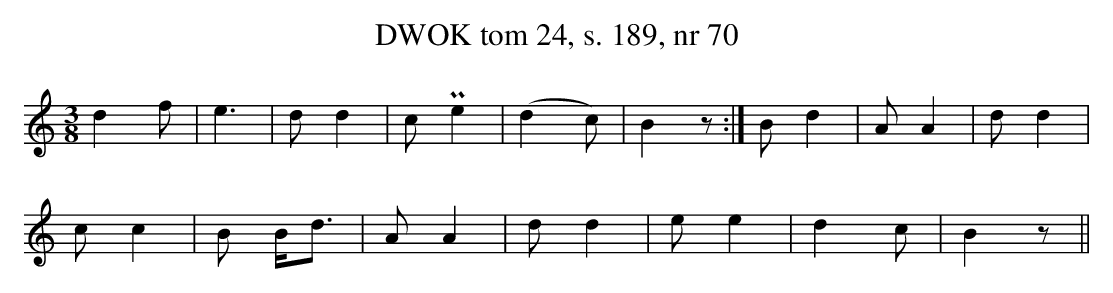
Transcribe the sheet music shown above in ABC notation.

X:1
T: DWOK tom 24, s. 189, nr 70
L: 1/16
M: 3/8
K: C
d4 f2 | e6 | d2 d4 | c2 Pe4 | (d4 c2) | B4 z2 :| B2 d4 | A2 A4 | d2 d4 |
c2 c4 | B2 Bd3 | A2 A4 | d2 d4 | e2 e4 | d4 c2 | B4 z2 ||
